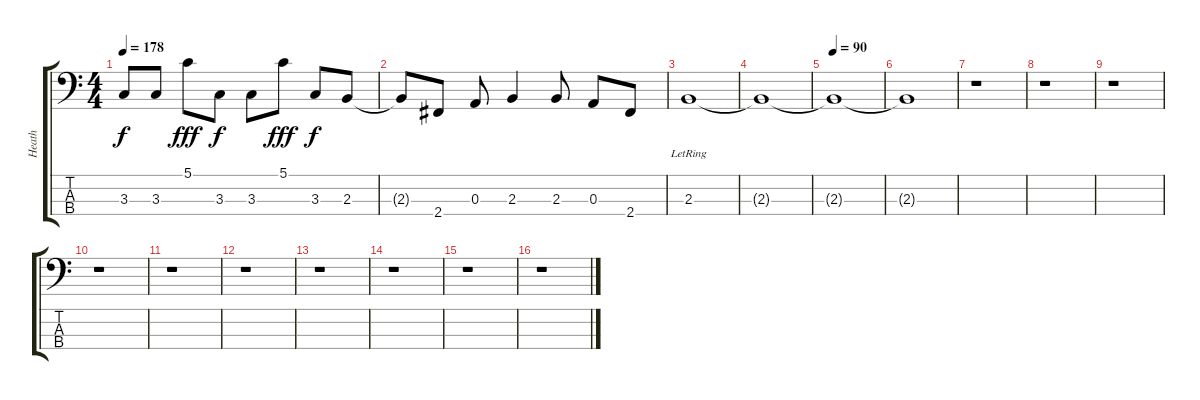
\track ("Heath" "Heath") {instrument electricbasspick}
\staff {score tabs}
\tuning (G2 D2 A1 E1) {hide}
\ts (4 4)
\tempo 178
\clef f4
\ks c
3.3.8{dy f} 3.3.8 5.1.8{dy fff} 3.3.8{dy f} 3.3.8 5.1.8{dy fff} 3.3.8{dy f} 2.3.8 |
2.3{t}.8 2.4.8 0.3.8 2.3.4 2.3.8 0.3.8 2.4.8 |
2.3{lr}.1 |
2.3{t}.1 |
\tempo 90
2.3{t}.1 |
2.3{t}.1 |
r.1 |
r.1 |
r.1 |
r.1 |
r.1 |
r.1 |
r.1 |
r.1 |
r.1 |
r.1
